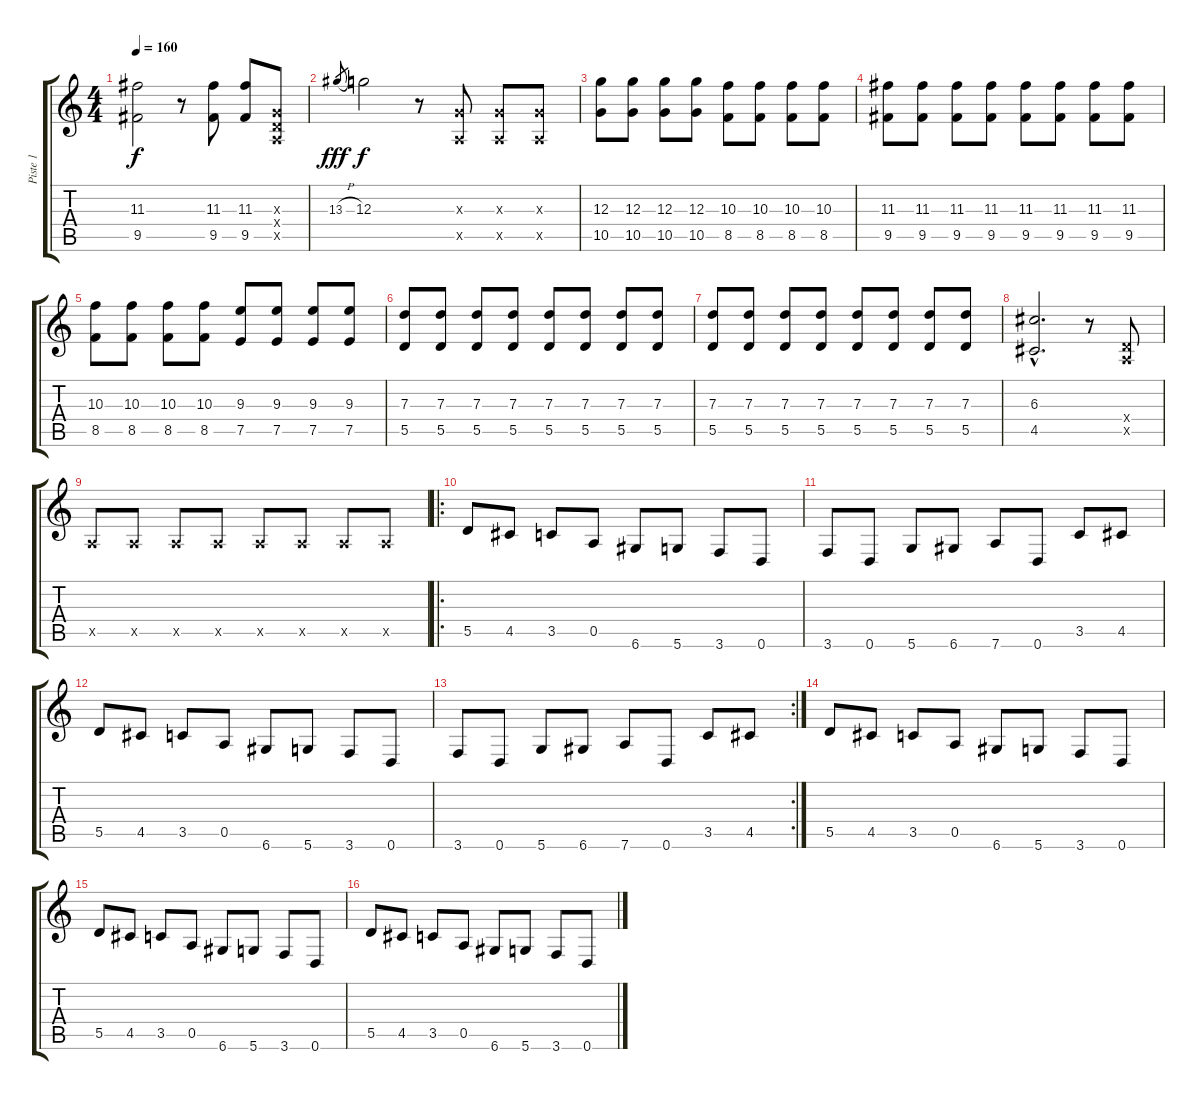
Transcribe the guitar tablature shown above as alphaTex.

\track ("Piste 1" "Piste 1") {instrument overdrivenguitar}
\staff {score tabs}
\tuning (E4 B3 G3 D3 A2 D2) {hide}
\ts (4 4)
\tempo 160
\clef g2
\ks c
(11.3{t} 9.5{t}).2{dy f} r.8 (11.3 9.5).8 (11.3 9.5).8 (0.3{x} 0.4{x} 0.5{x}).8 |
13.3{h}.8{gr dy fff} 12.3.2{dy f} r.8 (0.3{x} 0.5{x}).8 (0.3{x} 0.5{x}).8 (0.3{x} 0.5{x}).8 |
(12.3 10.5).8 (12.3 10.5).8 (12.3 10.5).8 (12.3 10.5).8 (10.3 8.5).8 (10.3 8.5).8 (10.3 8.5).8 (10.3 8.5).8 |
(11.3 9.5).8 (11.3 9.5).8 (11.3 9.5).8 (11.3 9.5).8 (11.3 9.5).8 (11.3 9.5).8 (11.3 9.5).8 (11.3 9.5).8 |
(10.3 8.5).8 (10.3 8.5).8 (10.3 8.5).8 (10.3 8.5).8 (9.3 7.5).8 (9.3 7.5).8 (9.3 7.5).8 (9.3 7.5).8 |
(7.3 5.5).8 (7.3 5.5).8 (7.3 5.5).8 (7.3 5.5).8 (7.3 5.5).8 (7.3 5.5).8 (7.3 5.5).8 (7.3 5.5).8 |
(7.3 5.5).8 (7.3 5.5).8 (7.3 5.5).8 (7.3 5.5).8 (7.3 5.5).8 (7.3 5.5).8 (7.3 5.5).8 (7.3 5.5).8 |
(6.3{hac} 4.5{hac}).2{d} r.8 (0.4{x} 0.5{x}).8 |
0.5{x}.8 0.5{x}.8 0.5{x}.8 0.5{x}.8 0.5{x}.8 0.5{x}.8 0.5{x}.8 0.5{x}.8 |
\ro
5.5.8 4.5.8 3.5.8 0.5.8 6.6.8 5.6.8 3.6.8 0.6.8 |
3.6.8 0.6.8 5.6.8 6.6.8 7.6.8 0.6.8 3.5.8 4.5.8 |
5.5.8 4.5.8 3.5.8 0.5.8 6.6.8 5.6.8 3.6.8 0.6.8 |
\rc 2
3.6.8 0.6.8 5.6.8 6.6.8 7.6.8 0.6.8 3.5.8 4.5.8 |
5.5.8 4.5.8 3.5.8 0.5.8 6.6.8 5.6.8 3.6.8 0.6.8 |
5.5.8 4.5.8 3.5.8 0.5.8 6.6.8 5.6.8 3.6.8 0.6.8 |
5.5.8 4.5.8 3.5.8 0.5.8 6.6.8 5.6.8 3.6.8 0.6.8
